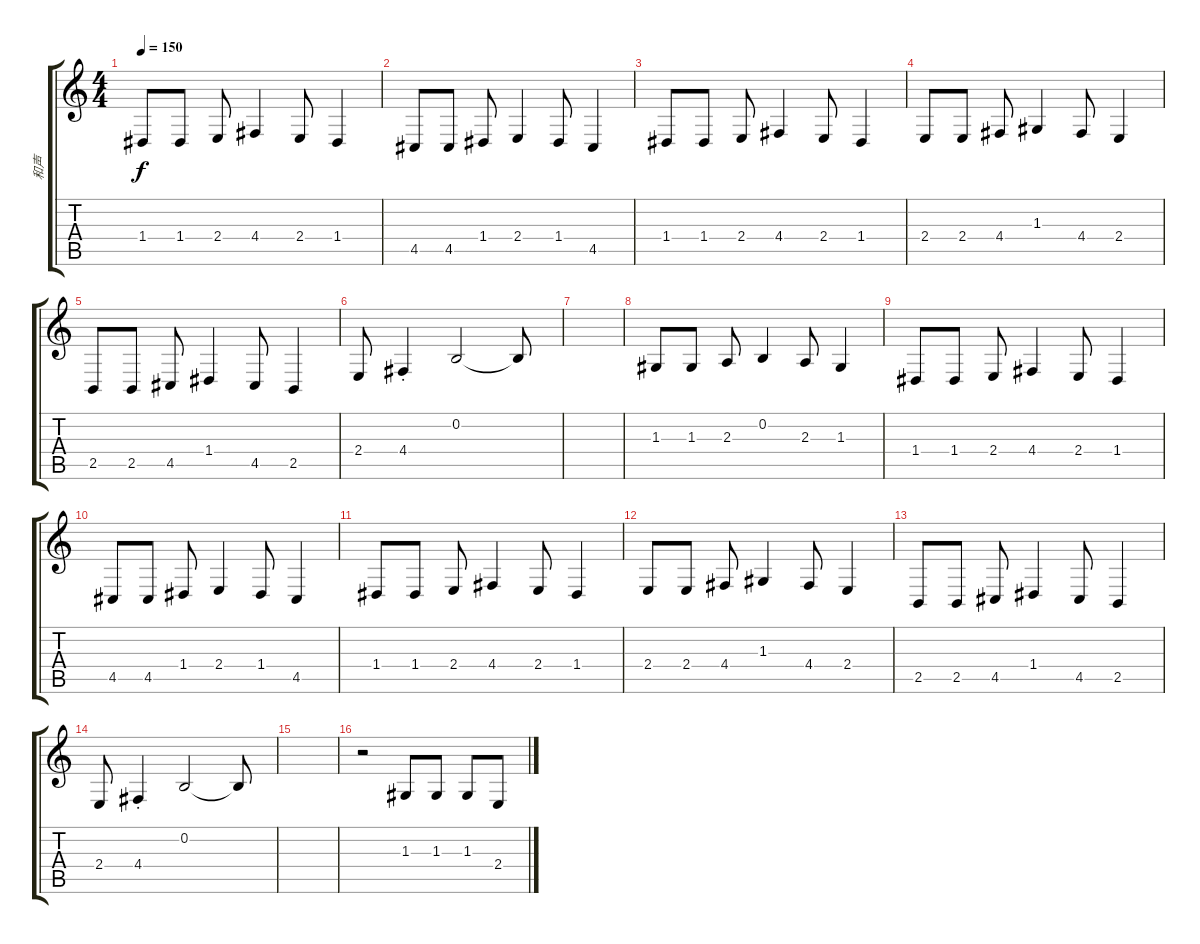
\track ("和声" "和声") {instrument pad7halo}
\staff {score tabs}
\tuning (E4 B3 G3 D3 A2 E2) {hide}
\ts (4 4)
\tempo 150
\clef g2
\ks c
1.4.8{dy f} 1.4.8 2.4.8 4.4.4 2.4.8 1.4.4 |
4.5.8 4.5.8 1.4.8 2.4.4 1.4.8 4.5.4 |
1.4.8 1.4.8 2.4.8 4.4.4 2.4.8 1.4.4 |
2.4.8 2.4.8 4.4.8 1.3.4 4.4.8 2.4.4 |
2.5.8 2.5.8 4.5.8 1.4.4 4.5.8 2.5.4 |
2.4.8 4.4{st}.4 0.2.2 0.2{t}.8 |
|
1.3.8 1.3.8 2.3.8 0.2.4 2.3.8 1.3.4 |
1.4.8 1.4.8 2.4.8 4.4.4 2.4.8 1.4.4 |
4.5.8 4.5.8 1.4.8 2.4.4 1.4.8 4.5.4 |
1.4.8 1.4.8 2.4.8 4.4.4 2.4.8 1.4.4 |
2.4.8 2.4.8 4.4.8 1.3.4 4.4.8 2.4.4 |
2.5.8 2.5.8 4.5.8 1.4.4 4.5.8 2.5.4 |
2.4.8 4.4{st}.4 0.2.2 0.2{t}.8 |
|
r.2 1.3.8 1.3.8 1.3.8 2.4.8
